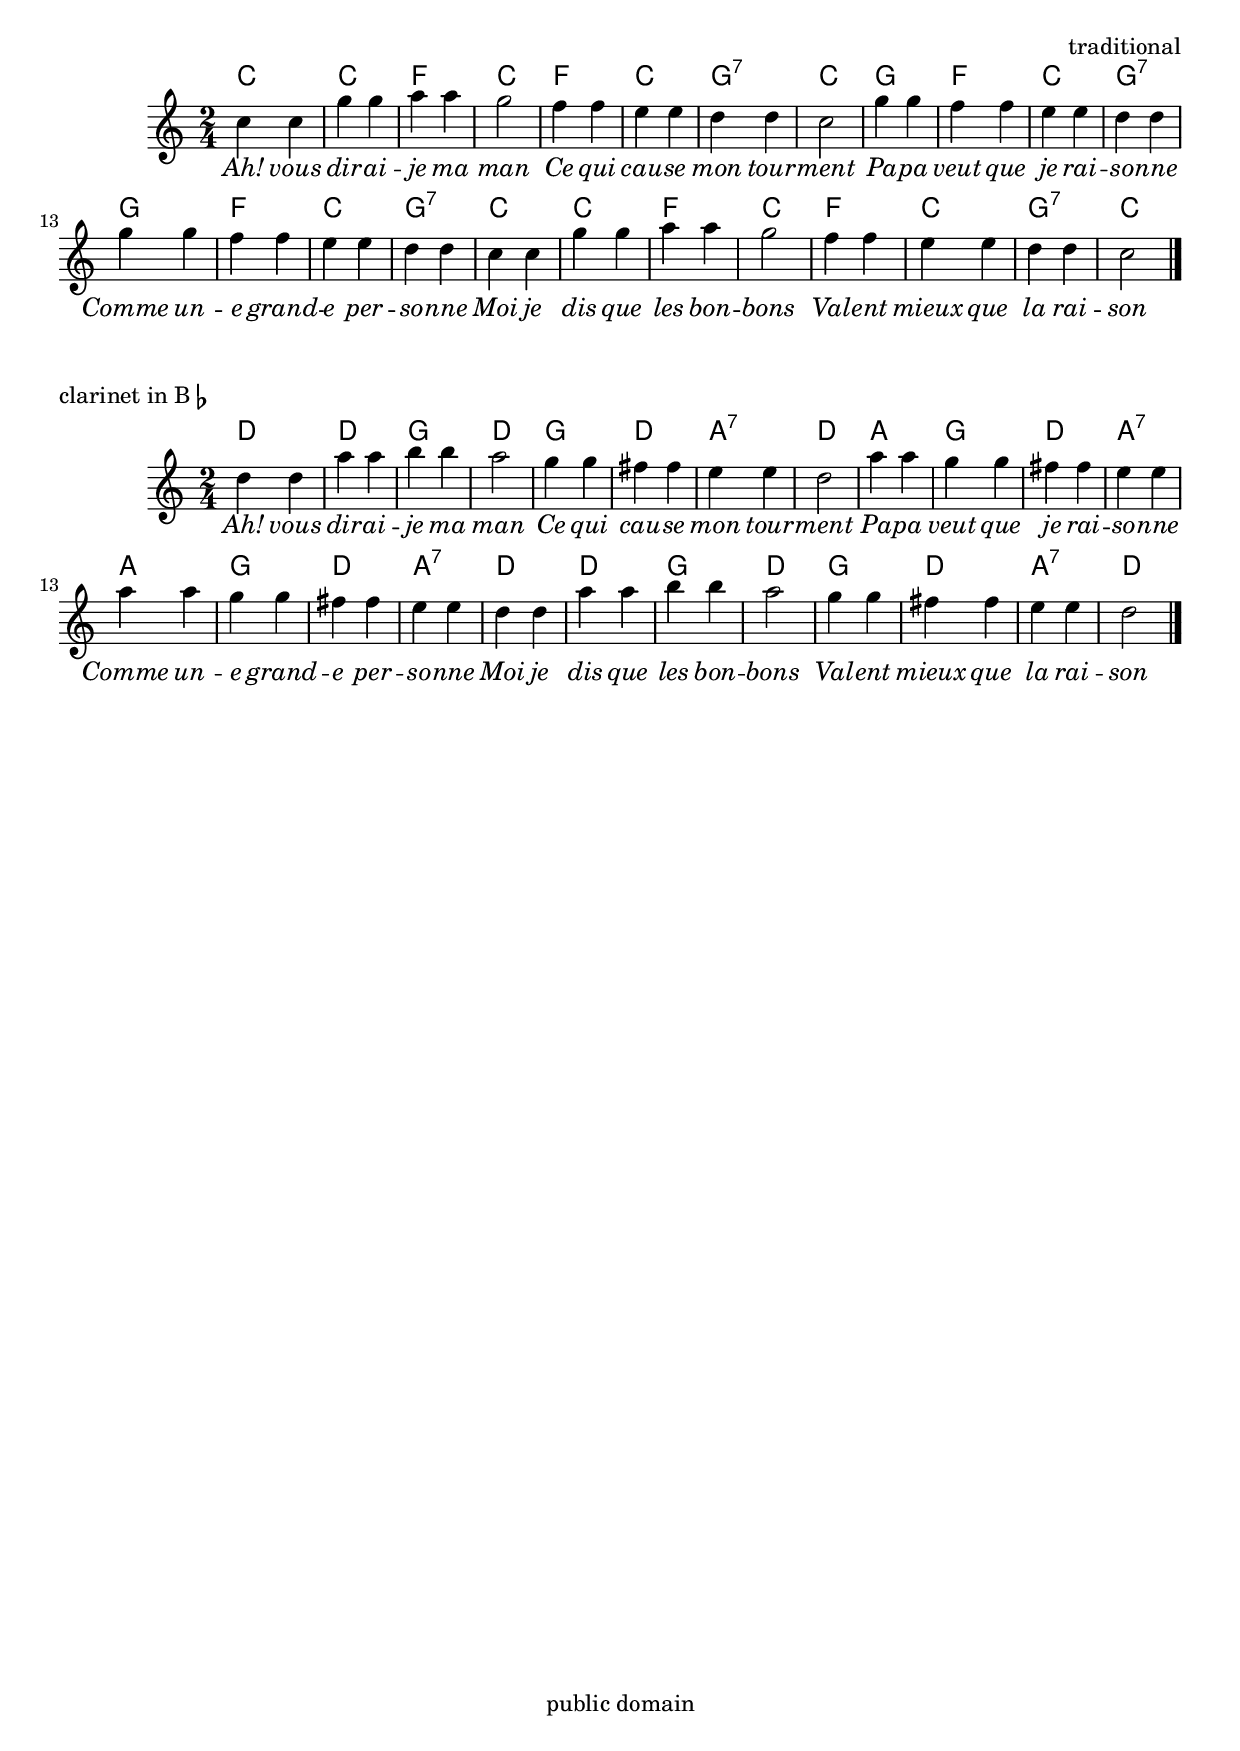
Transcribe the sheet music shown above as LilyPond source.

\version "2.11.61"
\header{
  filename = "twinkle-pop.ly"
  composer = "traditional"
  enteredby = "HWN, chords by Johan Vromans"
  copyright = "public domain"
}


melodie = \relative c'' {
  \clef "violin"
  \time 2/4 

  | c4 c  | g' g | a a | g2
  | f4 f  | e e  | d d | c2
  | g'4 g | f f  | e e | d d
  | g  g  | f f  | e e | d d
  %% copy 1-8
  | c4 c  | g' g | a a | g2
  | f4 f  | e e  | d d | c2 \bar "|."
}

acc = \chords {
  c2 c f c
  f c g:7 c
  g f c  g:7
  g f c  g:7
  %% copy 1-8
  c2 c f c
  f c g:7 c
}

text = \lyrics { 
  \override LyricText  #'font-shape = #'italic

  Ah!4 vous dir -- ai -- je ma man2
  Ce4 qui cau -- se mon tour -- ment2
  Pa4 --  pa veut que je rai -- so -- nne
  Comme4 un -- e grand -- e per -- so -- nne
  Moi4 je dis que les bon -- bons2
  Val4 -- ent mieux que la rai -- son2
  
}

\score {
  <<  
    \acc
    \new Staff = "melody" \melodie
    \text
  >>
  \header{
    title = "Ah, vous dirais-je, maman "
  }
  \layout {  }
}

\score {
  <<  
    \context ChordNames \transpose c d\acc
    \context Staff = "melody" \transpose c d\melodie
    \context Lyrics \text
  >>
  \header{
    piece = \markup  { "clarinet in B" \flat }
  }
  \layout {  }
}
